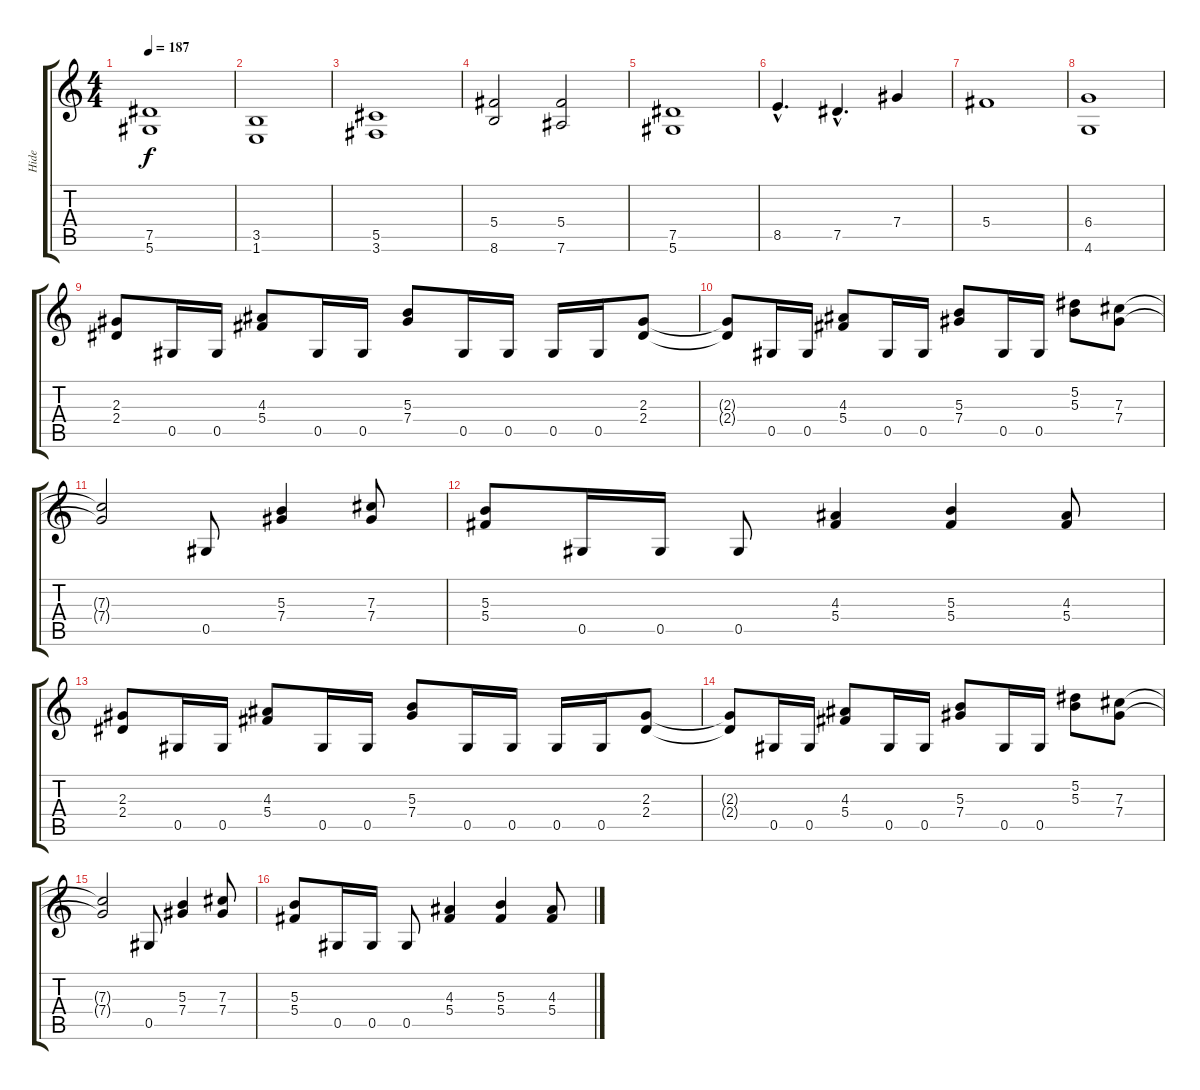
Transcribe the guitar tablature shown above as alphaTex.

\track ("Hide" "Hide") {instrument distortionguitar}
\staff {score tabs}
\tuning (Eb4 Bb3 Gb3 Db3 Ab2 Eb2) {hide}
\ts (4 4)
\tempo 187
\clef g2
\ks c
(7.5 5.6).1{dy f} |
(3.5 1.6).1 |
(5.5 3.6).1 |
(5.4 8.6).2 (5.4 7.6).2 |
(7.5 5.6).1 |
8.5{hac}.4{d} 7.5{hac}.4{d} 7.4.4 |
5.4.1 |
(6.4 4.6).1 |
(2.3 2.4).8 0.5.16 0.5.16 (4.3 5.4).8 0.5.16 0.5.16 (5.3 7.4).8 0.5.16 0.5.16 0.5.16 0.5.16 (2.3 2.4).8 |
(2.3{t} 2.4{t}).8 0.5.16 0.5.16 (4.3 5.4).8 0.5.16 0.5.16 (5.3 7.4).8 0.5.16 0.5.16 (5.2 5.3).8 (7.3 7.4).8 |
(7.3{t} 7.4{t}).2 0.5.8 (5.3 7.4).4 (7.3 7.4).8 |
(5.3 5.4).8 0.5.16 0.5.16 0.5.8 (4.3 5.4).4 (5.3 5.4).4 (4.3 5.4).8 |
(2.3 2.4).8 0.5.16 0.5.16 (4.3 5.4).8 0.5.16 0.5.16 (5.3 7.4).8 0.5.16 0.5.16 0.5.16 0.5.16 (2.3 2.4).8 |
(2.3{t} 2.4{t}).8 0.5.16 0.5.16 (4.3 5.4).8 0.5.16 0.5.16 (5.3 7.4).8 0.5.16 0.5.16 (5.2 5.3).8 (7.3 7.4).8 |
(7.3{t} 7.4{t}).2 0.5.8 (5.3 7.4).4 (7.3 7.4).8 |
(5.3 5.4).8 0.5.16 0.5.16 0.5.8 (4.3 5.4).4 (5.3 5.4).4 (4.3 5.4).8
